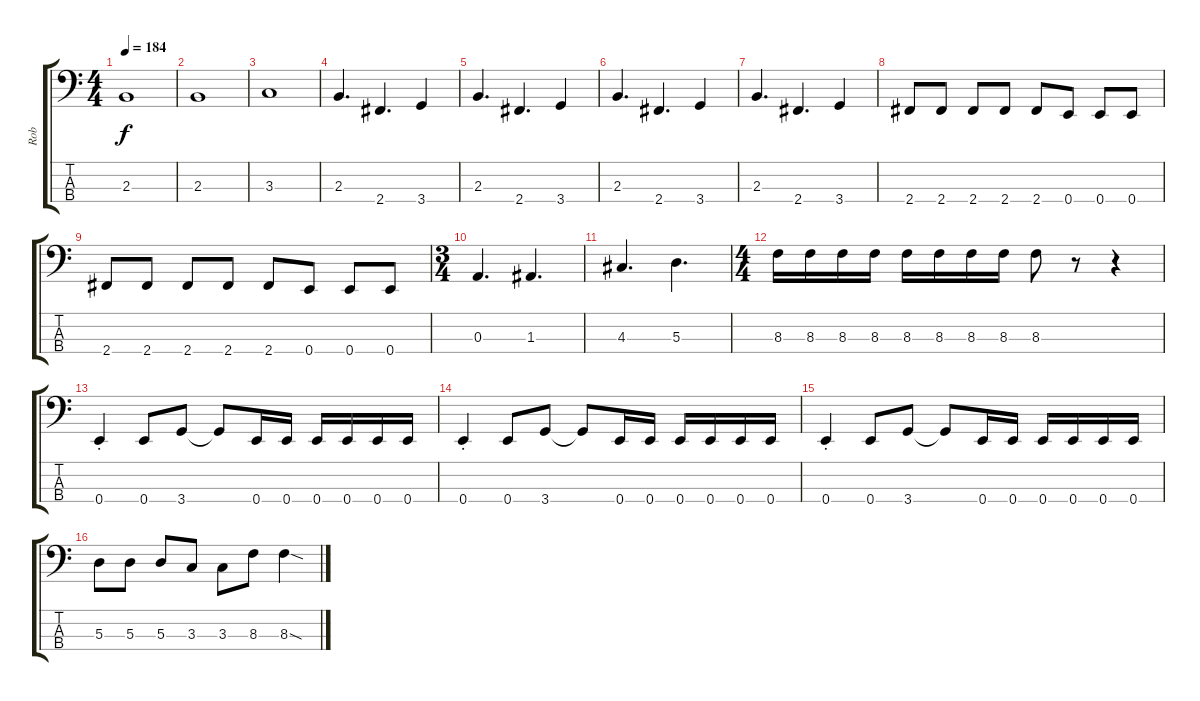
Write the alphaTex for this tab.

\track ("Rob" "Rob") {instrument electricbassfinger}
\staff {score tabs}
\tuning (G2 D2 A1 E1) {hide}
\ts (4 4)
\tempo 184
\clef f4
\ks c
2.3.1{dy f} |
2.3.1 |
3.3.1 |
2.3.4{d} 2.4.4{d} 3.4.4 |
2.3.4{d} 2.4.4{d} 3.4.4 |
2.3.4{d} 2.4.4{d} 3.4.4 |
2.3.4{d} 2.4.4{d} 3.4.4 |
2.4.8 2.4.8 2.4.8 2.4.8 2.4.8 0.4.8 0.4.8 0.4.8 |
2.4.8 2.4.8 2.4.8 2.4.8 2.4.8 0.4.8 0.4.8 0.4.8 |
\ts (3 4)
0.3.4{d} 1.3.4{d} |
4.3.4{d} 5.3.4{d} |
\ts (4 4)
8.3.16 8.3.16 8.3.16 8.3.16 8.3.16 8.3.16 8.3.16 8.3.16 8.3.8 r.8 r.4 |
0.4{st}.4 0.4.8 3.4.8 3.4{t}.8 0.4.16 0.4.16 0.4.16 0.4.16 0.4.16 0.4.16 |
0.4{st}.4 0.4.8 3.4.8 3.4{t}.8 0.4.16 0.4.16 0.4.16 0.4.16 0.4.16 0.4.16 |
0.4{st}.4 0.4.8 3.4.8 3.4{t}.8 0.4.16 0.4.16 0.4.16 0.4.16 0.4.16 0.4.16 |
5.3.8 5.3.8 5.3.8 3.3.8 3.3.8 8.3.8 8.3{sod}.4
